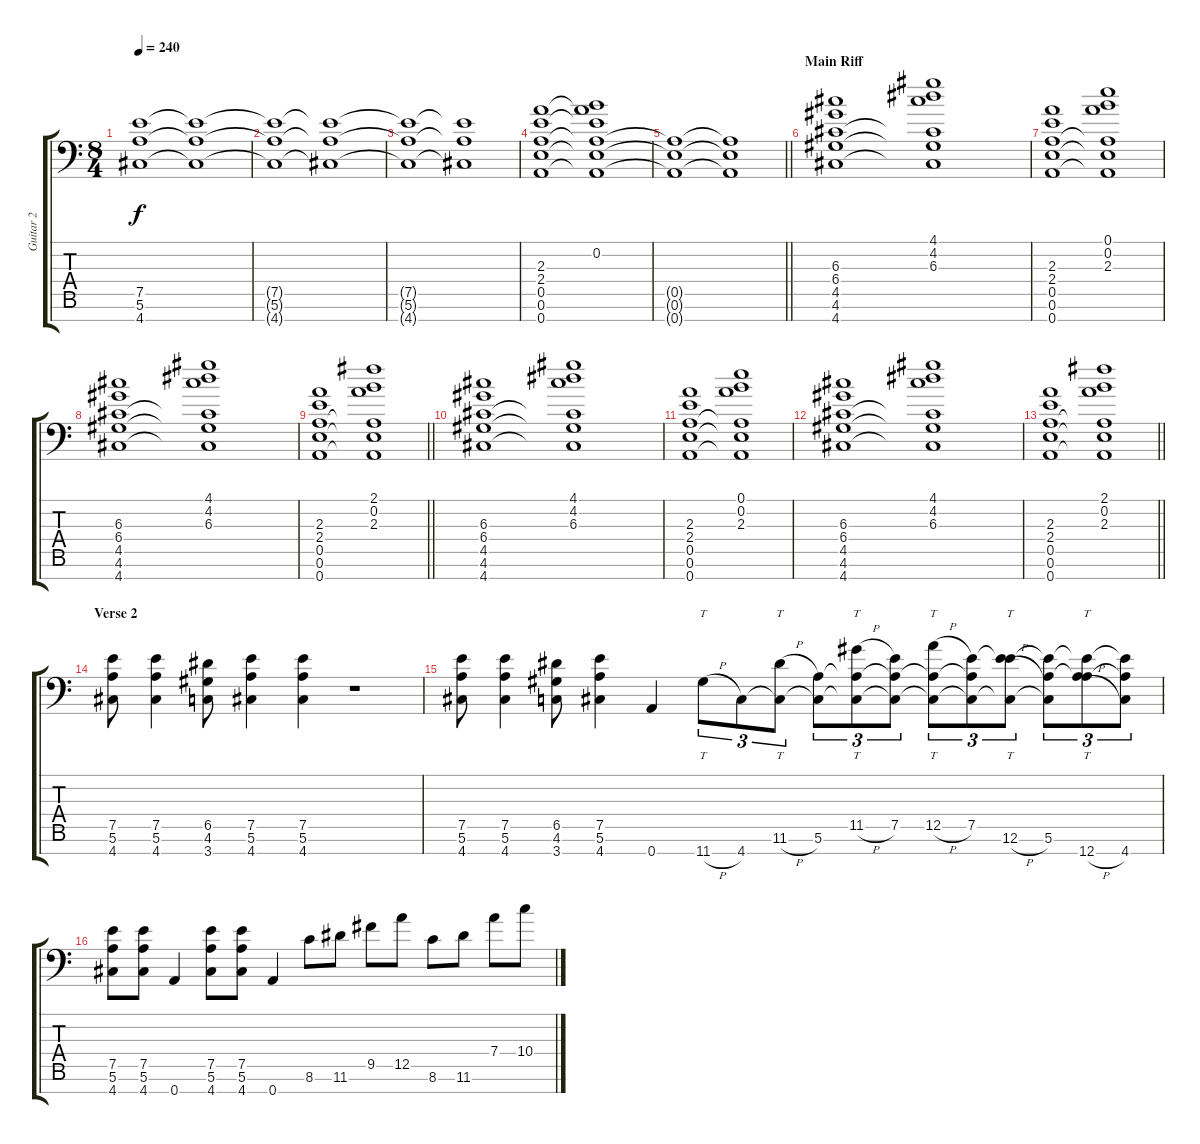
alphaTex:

\track ("Guitar 2" "Guitar 2") {instrument distortionguitar}
\staff {score tabs}
\tuning (E4 B3 G3 D3 A2 E2 A1) {hide}
\ts (8 4)
\tempo 240
\clef f4
\ks c
(7.5{t} 5.6{t} 4.7{t}).1{dy f} (7.5{t} 5.6{t} 4.7{t}).1 |
(7.5{t} 5.6{t} 4.7{t}).1{volume 0} (7.5{t} 5.6{t} 4.7{t}).1 |
(7.5{t} 5.6{t} 4.7{t}).1 (7.5{t} 5.6{t} 4.7{t}).1 |
(2.3 2.4 0.5 0.6 0.7).1{volume 14} (0.2 2.3{t} 2.4{t} 0.5{t} 0.6{t} 0.7{t}).1 |
\barLineRight lightlight
(0.5{t} 0.6{t} 0.7{t}).1 (0.5{t} 0.6{t} 0.7{t}).1 |
\section ("" "Main Riff")
(6.3 6.4 4.5 4.6 4.7).1 (4.1 4.2 6.3 4.5{t} 4.6{t} 4.7{t}).1 |
(2.3 2.4 0.5 0.6 0.7).1 (0.1 0.2 2.3 0.5{t} 0.6{t} 0.7{t}).1 |
(6.3 6.4 4.5 4.6 4.7).1 (4.1 4.2 6.3 4.5{t} 4.6{t} 4.7{t}).1 |
\barLineRight lightlight
(2.3 2.4 0.5 0.6 0.7).1 (2.1 0.2 2.3 0.5{t} 0.6{t} 0.7{t}).1 |
(6.3 6.4 4.5 4.6 4.7).1 (4.1 4.2 6.3 4.5{t} 4.6{t} 4.7{t}).1 |
(2.3 2.4 0.5 0.6 0.7).1 (0.1 0.2 2.3 0.5{t} 0.6{t} 0.7{t}).1 |
(6.3 6.4 4.5 4.6 4.7).1 (4.1 4.2 6.3 4.5{t} 4.6{t} 4.7{t}).1 |
\barLineRight lightlight
(2.3 2.4 0.5 0.6 0.7).1 (2.1 0.2 2.3 0.5{t} 0.6{t} 0.7{t}).1 |
\section ("" "Verse 2")
(7.5 5.6 4.7).8 (7.5 5.6 4.7).4 (6.5 4.6 3.7).8 (7.5 5.6 4.7).4 (7.5 5.6 4.7).4 r.1 |
(7.5 5.6 4.7).8 (7.5 5.6 4.7).4 (6.5 4.6 3.7).8 (7.5 5.6 4.7).4 0.7.4 11.7{h}.8{tt tu (3 2)} 4.7.8{tu (3 2)} (11.6{h} 4.7{t}).8{tt tu (3 2)} (5.6 4.7{t}).8{tu (3 2)} (11.5{h} 5.6{t} 4.7{t}).8{tt tu (3 2)} (7.5 5.6{t} 4.7{t}).8{tu (3 2)} (12.5{h} 5.6{t} 4.7{t}).8{tt tu (3 2)} (7.5 5.6{t} 4.7{t}).8{tu (3 2)} (7.5{t} 12.6{h} 4.7{t}).8{tt tu (3 2)} (7.5{t} 5.6 4.7{t}).8{tu (3 2)} (7.5{t} 5.6{t} 12.7{h}).8{tt tu (3 2)} (7.5{t} 5.6{t} 4.7).8{tu (3 2)} |
(7.5 5.6 4.7).8 (7.5 5.6 4.7).8 0.7.4 (7.5 5.6 4.7).8 (7.5 5.6 4.7).8 0.7.4 8.6.8 11.6.8 9.5.8 12.5.8 8.6.8 11.6.8 7.4.8 10.4.8
